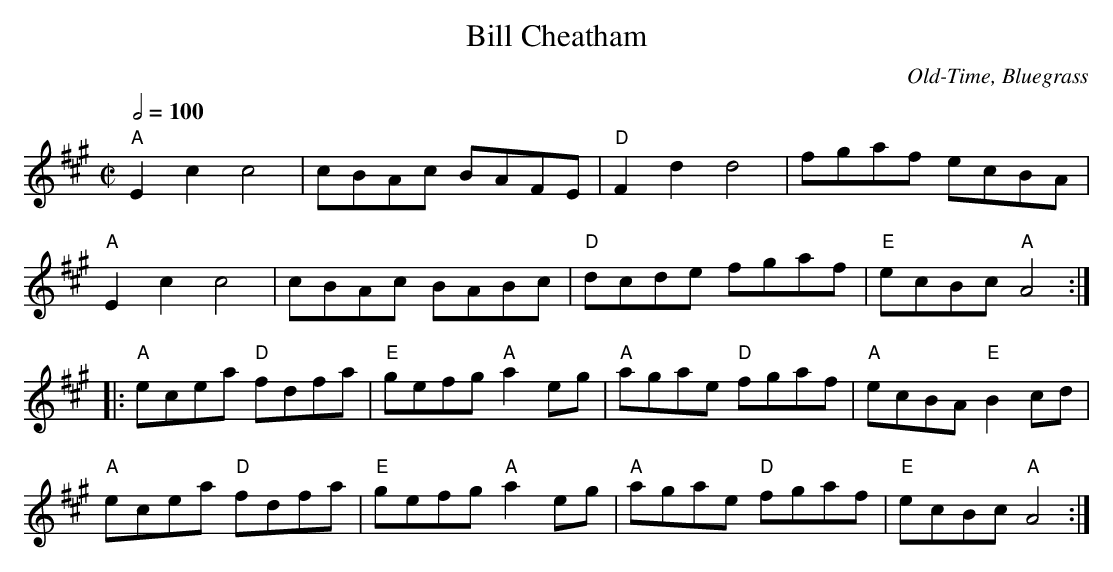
X:1
T:Bill Cheatham
C:Old-Time, Bluegrass
M:C|
L:1/8
Q:1/2=100
K:A
"A"E2c2 c4|cBAc BAFE|"D"F2d2 d4|fgaf ecBA|
"A"E2c2 c4|cBAc BABc|"D"dcde fgaf|"E"ecBc "A"A4:|
|:"A"ecea "D"fdfa|"E"gefg "A"a2eg|"A"agae "D"fgaf|"A"ecBA "E"B2cd|
"A"ecea "D"fdfa|"E"gefg "A"a2eg|"A"agae "D"fgaf|"E"ecBc "A"A4:|
